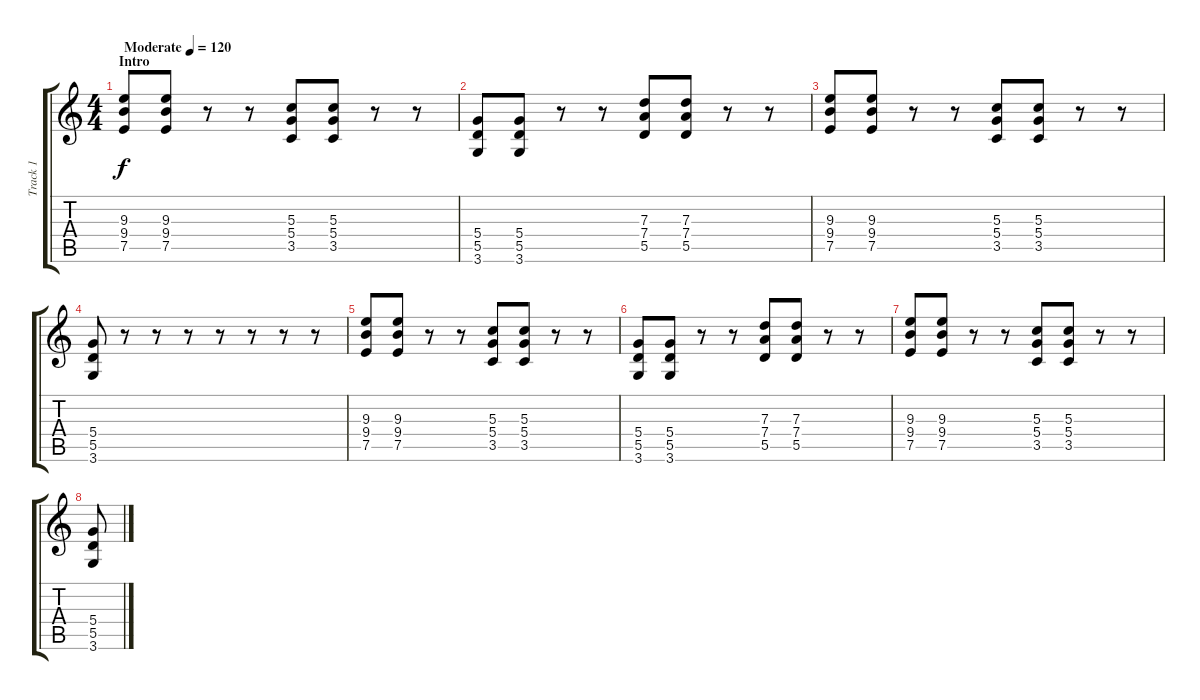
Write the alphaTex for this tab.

\track ("Track 1" "Track 1") {instrument distortionguitar}
\staff {score tabs}
\tuning (E4 B3 G3 D3 A2 E2) {hide}
\ts (4 4)
\section ("" "Intro")
\tempo (120 "Moderate")
\clef g2
\ks c
(9.3 9.4 7.5).8{dy f instrument distortionguitar} (9.3 9.4 7.5).8 r.8 r.8 (5.3 5.4 3.5).8 (5.3 5.4 3.5).8 r.8 r.8 |
(5.4 5.5 3.6).8 (5.4 5.5 3.6).8 r.8 r.8 (7.3 7.4 5.5).8 (7.3 7.4 5.5).8 r.8 r.8 |
(9.3 9.4 7.5).8 (9.3 9.4 7.5).8 r.8 r.8 (5.3 5.4 3.5).8 (5.3 5.4 3.5).8 r.8 r.8 |
(5.4 5.5 3.6).8 r.8 r.8 r.8 r.8 r.8 r.8 r.8 |
(9.3 9.4 7.5).8 (9.3 9.4 7.5).8 r.8 r.8 (5.3 5.4 3.5).8 (5.3 5.4 3.5).8 r.8 r.8 |
(5.4 5.5 3.6).8 (5.4 5.5 3.6).8 r.8 r.8 (7.3 7.4 5.5).8 (7.3 7.4 5.5).8 r.8 r.8 |
(9.3 9.4 7.5).8 (9.3 9.4 7.5).8 r.8 r.8 (5.3 5.4 3.5).8 (5.3 5.4 3.5).8 r.8 r.8 |
(5.4 5.5 3.6).8
